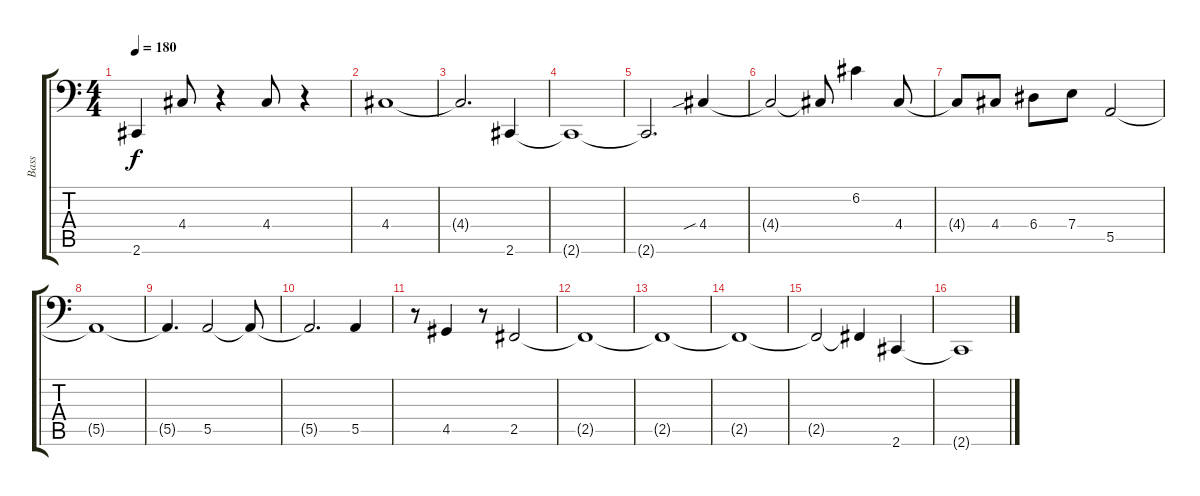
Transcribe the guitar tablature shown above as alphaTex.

\track ("Bass" "Bass") {instrument electricbassfinger}
\staff {score tabs}
\tuning (C3 G2 D2 A1 E1 B0) {hide}
\ts (4 4)
\tempo 180
\clef f4
\ks c
2.6{t}.4{dy f} 4.4.8 r.4 4.4.8 r.4 |
4.4.1 |
4.4{t}.2{d} 2.6.4 |
2.6{t}.1 |
2.6{t}.2{d} 4.4{sib}.4 |
4.4{t}.2 4.4{t}.8 6.2.4 4.4.8 |
4.4{t}.8 4.4.8 6.4.8 7.4.8 5.5.2 |
5.5{t}.1 |
5.5{t}.4{d} 5.5.2 5.5{t}.8 |
5.5{t}.2{d} 5.5.4 |
r.8 4.5.4 r.8 2.5.2 |
2.5{t}.1 |
2.5{t}.1 |
2.5{t}.1 |
2.5{t}.2 2.5{t}.4 2.6.4 |
2.6{t}.1
